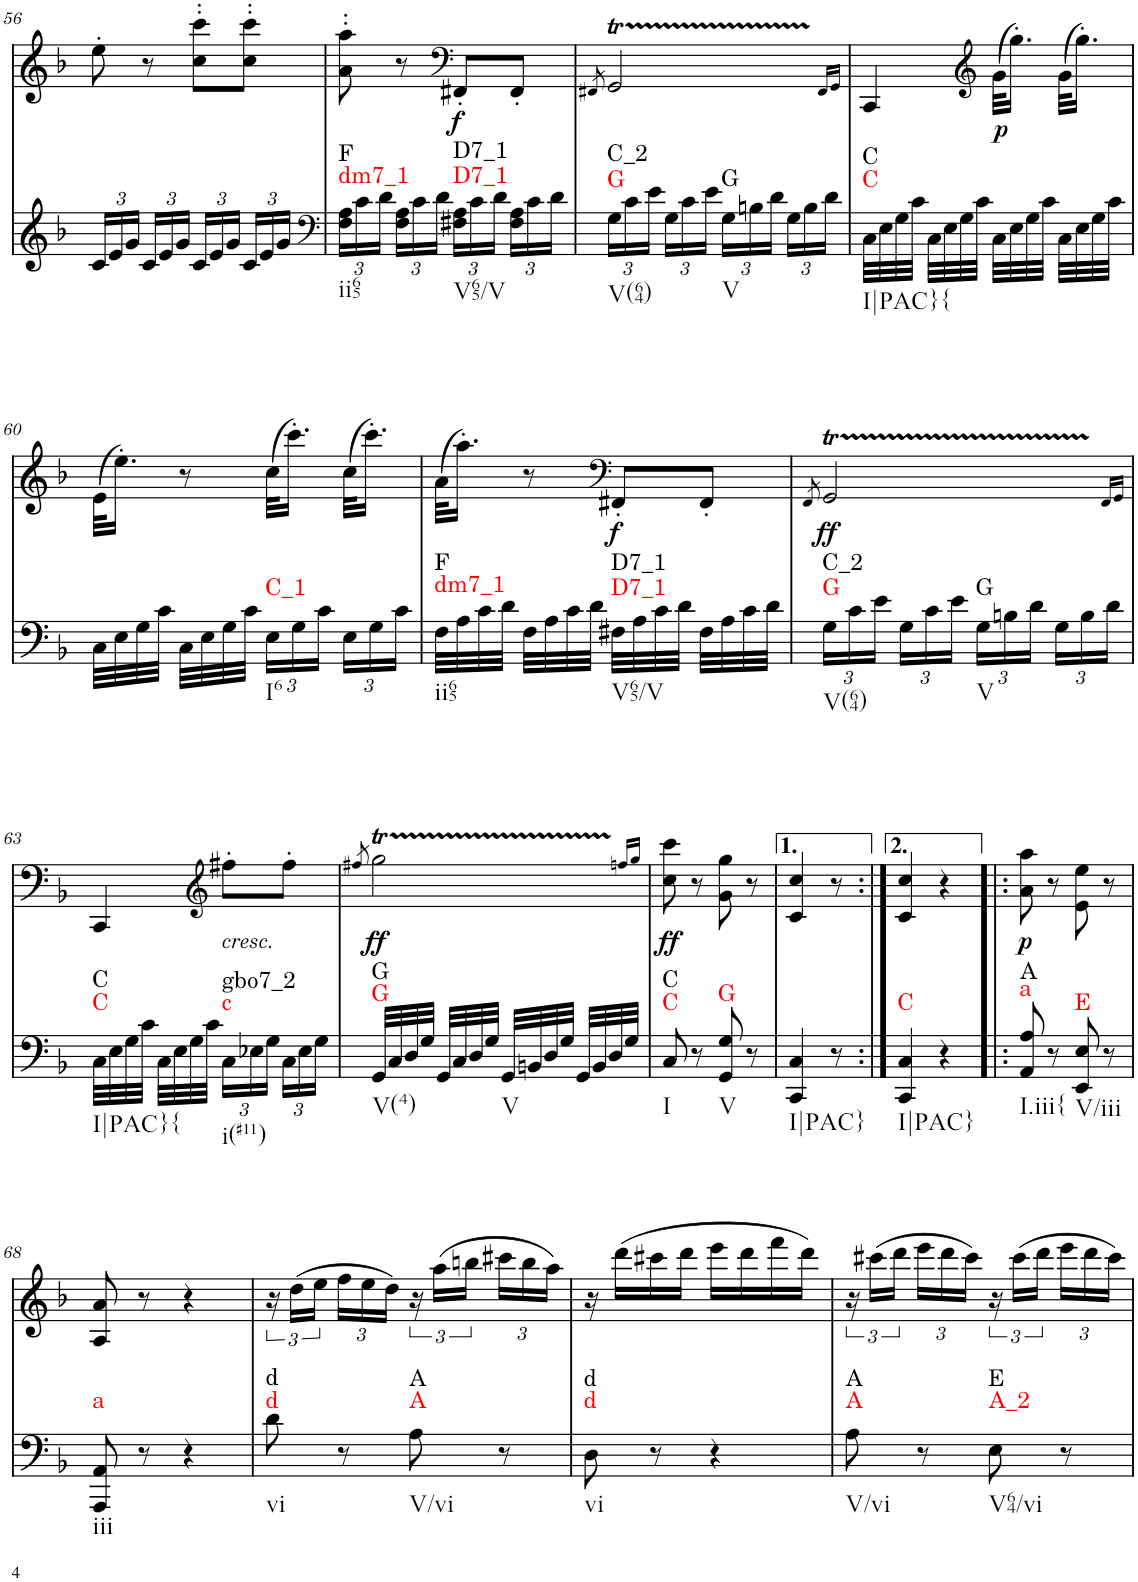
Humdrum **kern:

**kern	**harte	**kern	**dynam
*part2	*part2	*part1	*part1
*staff2	*	*staff1	*staff1
*I"piano	*	*I"piano	*
*I'Pno	*	*I'Pno	*
!!LO:PB:g=z
*clefG2	*	*clefG2	*
*k[b-]	*	*k[b-]	*
*F:	*	*F:	*
*M2/4	*	*M2/4	*
*Xbrackettup	*	*	*
=56	=56	=56	=56
24c/LL	.	8ee'\	.
24e/	.	.	.
24g/JJ	.	.	.
24c/LL	.	8r	.
24e/	.	.	.
24g/JJ	.	.	.
24c/LL	.	8cc\' 8ccc\'L	.
24e/	.	.	.
24g/JJ	.	.	.
24c/LL	.	8cc\' 8ccc\'J	.
24e/	.	.	.
24g/JJ	.	.	.
=57	=57	=57	=57
*clefF4	*	*	*
!	!LO:H:n=1:kt=dm7_1	!	!
!	!LO:H:n=2:kt=F	!	!
24F\ 24A\LL	N N	8a\' 8aa\'	.
24c\	.	.	.
24d\JJ	.	.	.
24F\ 24A\LL	.	8r	.
24c\	.	.	.
24d\JJ	.	.	.
*	*	*clefF4	*
!	!LO:H:n=1:kt=D7_1	!	!LO:DY:b
!	!LO:H:n=2:kt=D7_1	!	!
24F#X\ 24A\LL	N N	8FF#X'/L	f
24c\	.	.	.
24d\JJ	.	.	.
24F#\ 24A\LL	.	8FF#'/J	.
24c\	.	.	.
24d\JJ	.	.	.
=58	=58	=58	=58
.	.	8qFF#X/	.
!	!LO:H:n=1:kt=G	!	!
!	!LO:H:n=2:kt=C_2	!	!
24G\LL	N N	2GGT/	.
24c\	.	.	.
24e\JJ	.	.	.
24G\LL	.	.	.
24c\	.	.	.
24e\JJ	.	.	.
!	!LO:H:kt=G	!	!
24G\LL	N	.	.
24Bn\	.	.	.
24d\JJ	.	.	.
24G\LL	.	.	.
24B\	.	.	.
24d\JJ	.	.	.
.	.	16qFF#/LL	.
.	.	16qGG/JJ	.
=59	=59	=59	=59
!	!LO:H:n=1:kt=C	!	!
!	!LO:H:n=2:kt=C	!	!
32C\LLL	N N	4CC/	.
32E\	.	.	.
32G\	.	.	.
32c\JJJ	.	.	.
32C\LLL	.	.	.
32E\	.	.	.
32G\	.	.	.
32c\JJJ	.	.	.
*	*	*clefG2	*
!	!	!	!LO:DY:b
32C\LLL	.	(32g\KLL	p
32E\	.	16.gg'\JJ)	.
32G\	.	.	.
32c\JJJ	.	.	.
32C\LLL	.	(32g\KLL	.
32E\	.	16.gg'\JJ)	.
32G\	.	.	.
32c\JJJ	.	.	.
!!LO:LB:g=z
=60	=60	=60	=60
32C\LLL	.	(32e\KLL	.
32E\	.	16.ee'\JJ)	.
32G\	.	.	.
32c\JJJ	.	.	.
32C\LLL	.	8r	.
32E\	.	.	.
32G\	.	.	.
32c\JJJ	.	.	.
!	!LO:H:kt=C_1	!	!
24E\LL	N	(32cc\KLL	.
.	.	16.ccc'\JJ)	.
24G\	.	.	.
24c\JJ	.	.	.
24E\LL	.	(32cc\KLL	.
.	.	16.ccc'\JJ)	.
24G\	.	.	.
24c\JJ	.	.	.
=61	=61	=61	=61
!	!LO:H:n=1:kt=dm7_1	!	!
!	!LO:H:n=2:kt=F	!	!
32F\LLL	N N	(32a\KLL	.
32A\	.	16.aa'\JJ)	.
32c\	.	.	.
32d\JJJ	.	.	.
32F\LLL	.	8r	.
32A\	.	.	.
32c\	.	.	.
32d\JJJ	.	.	.
*	*	*clefF4	*
!	!LO:H:n=1:kt=D7_1	!	!LO:DY:b
!	!LO:H:n=2:kt=D7_1	!	!
32F#X\LLL	N N	8FF#X'/L	f
32A\	.	.	.
32c\	.	.	.
32d\JJJ	.	.	.
32F#\LLL	.	8FF#'/J	.
32A\	.	.	.
32c\	.	.	.
32d\JJJ	.	.	.
=62	=62	=62	=62
.	.	8qFF/	.
!	!LO:H:n=1:kt=G	!	!LO:DY:b
!	!LO:H:n=2:kt=C_2	!	!
24G\LL	N N	2GGT/	ff
24c\	.	.	.
24e\JJ	.	.	.
24G\LL	.	.	.
24c\	.	.	.
24e\JJ	.	.	.
!	!LO:H:kt=G	!	!
24G\LL	N	.	.
24Bn\	.	.	.
24d\JJ	.	.	.
24G\LL	.	.	.
24B\	.	.	.
24d\JJ	.	.	.
.	.	16qFF/LL	.
.	.	16qGG/JJ	.
!!LO:LB:g=z
=63	=63	=63	=63
!	!LO:H:n=1:kt=C	!	!
!	!LO:H:n=2:kt=C	!	!
32C\LLL	N N	4CC/	.
32E\	.	.	.
32G\	.	.	.
32c\JJJ	.	.	.
32C\LLL	.	.	.
32E\	.	.	.
32G\	.	.	.
32c\JJJ	.	.	.
*	*	*clefG2	*
!	!LO:H:n=1:kt=c	!LO:TX:b:i:t=cresc.	!
!	!LO:H:n=2:kt=gbo7_2	!	!
24C\LL	N N	8ff#X'\L	.
24E-X\	.	.	.
24G\JJ	.	.	.
24C\LL	.	8ff#'\J	.
24E-\	.	.	.
24G\JJ	.	.	.
=64	=64	=64	=64
.	.	8qff#X/	.
!	!LO:H:n=1:kt=G	!	!LO:DY:b
!	!LO:H:n=2:kt=G	!	!
32GG/LLL	N N	2ggT\	ff
32C/	.	.	.
32D/	.	.	.
32G/JJJ	.	.	.
32GG/LLL	.	.	.
32C/	.	.	.
32D/	.	.	.
32G/JJJ	.	.	.
32GG/LLL	.	.	.
32BBn/	.	.	.
32D/	.	.	.
32G/JJJ	.	.	.
32GG/LLL	.	.	.
32BB/	.	.	.
32D/	.	.	.
32G/JJJ	.	.	.
.	.	16qffn/LL	.
.	.	16qgg/JJ	.
=65	=65	=65	=65
!	!LO:H:n=1:kt=C	!	!LO:DY:b
!	!LO:H:n=2:kt=C	!	!
8C/	N N	8cc\ 8ccc\	ff
8r	.	8r	.
!	!LO:H:kt=G	!	!
8GG/ 8G/	N	8g\ 8gg\	.
8r	.	8r	.
=66	=66	=66	=66
4CC/ 4C/	.	4c/ 4cc/	.
8r	.	8r	.
=66X1:|!	=66X1:|!	=66X1:|!	=66X1:|!
!	!LO:H:kt=C	!	!
4CC/ 4C/	N	4c/ 4cc/	.
4r	.	4r	.
=67!|:	=67!|:	=67!|:	=67!|:
!	!LO:H:n=1:kt=a	!	!LO:DY:b
!	!LO:H:n=2:kt=A	!	!
8AA/ 8A/	N N	8a\ 8aa\	p
8r	.	8r	.
!	!LO:H:kt=E	!	!
8EE/ 8E/	N	8e\ 8ee\	.
8r	.	8r	.
!!LO:LB:g=z
=68	=68	=68	=68
!	!LO:H:kt=a	!	!
8AAA/ 8AA/	N	8A/ 8a/	.
8r	.	8r	.
4r	.	4r	.
=69	=69	=69	=69
!	!LO:H:n=1:kt=d	!	!
!	!LO:H:n=2:kt=d	!	!
8d\	N N	24r	.
.	.	(24dd\LL	.
.	.	24ee\JJ	.
*	*	*Xbrackettup	*
8r	.	24ff\LL	.
.	.	24ee\	.
.	.	24dd\JJ)	.
*	*	*brackettup	*
!	!LO:H:n=1:kt=A	!	!
!	!LO:H:n=2:kt=A	!	!
8A\	N N	24r	.
.	.	(24aa\LL	.
.	.	24bbn\JJ	.
*	*	*Xbrackettup	*
8r	.	24ccc#X\LL	.
.	.	24bb\	.
.	.	24aa\JJ)	.
=70	=70	=70	=70
!	!LO:H:n=1:kt=d	!	!
!	!LO:H:n=2:kt=d	!	!
8D\	N N	16r	.
.	.	(16ddd\LL	.
8r	.	16ccc#X\	.
.	.	16ddd\JJ	.
4r	.	16eee\LL	.
.	.	16ddd\	.
.	.	16fff\	.
.	.	16ddd\JJ)	.
=71	=71	=71	=71
*	*	*brackettup	*
!	!LO:H:n=1:kt=A	!	!
!	!LO:H:n=2:kt=A	!	!
8A\	N N	24r	.
.	.	(24ccc#X\LL	.
.	.	24ddd\JJ	.
*	*	*Xbrackettup	*
8r	.	24eee\LL	.
.	.	24ddd\	.
.	.	24ccc#\JJ)	.
*	*	*brackettup	*
!	!LO:H:n=1:kt=A_2	!	!
!	!LO:H:n=2:kt=E	!	!
8E\	N N	24r	.
.	.	(24ccc#\LL	.
.	.	24ddd\JJ	.
*	*	*Xbrackettup	*
8r	.	24eee\LL	.
.	.	24ddd\	.
.	.	24ccc#\JJ)	.
=	=	=	=
*-	*-	*-	*-
